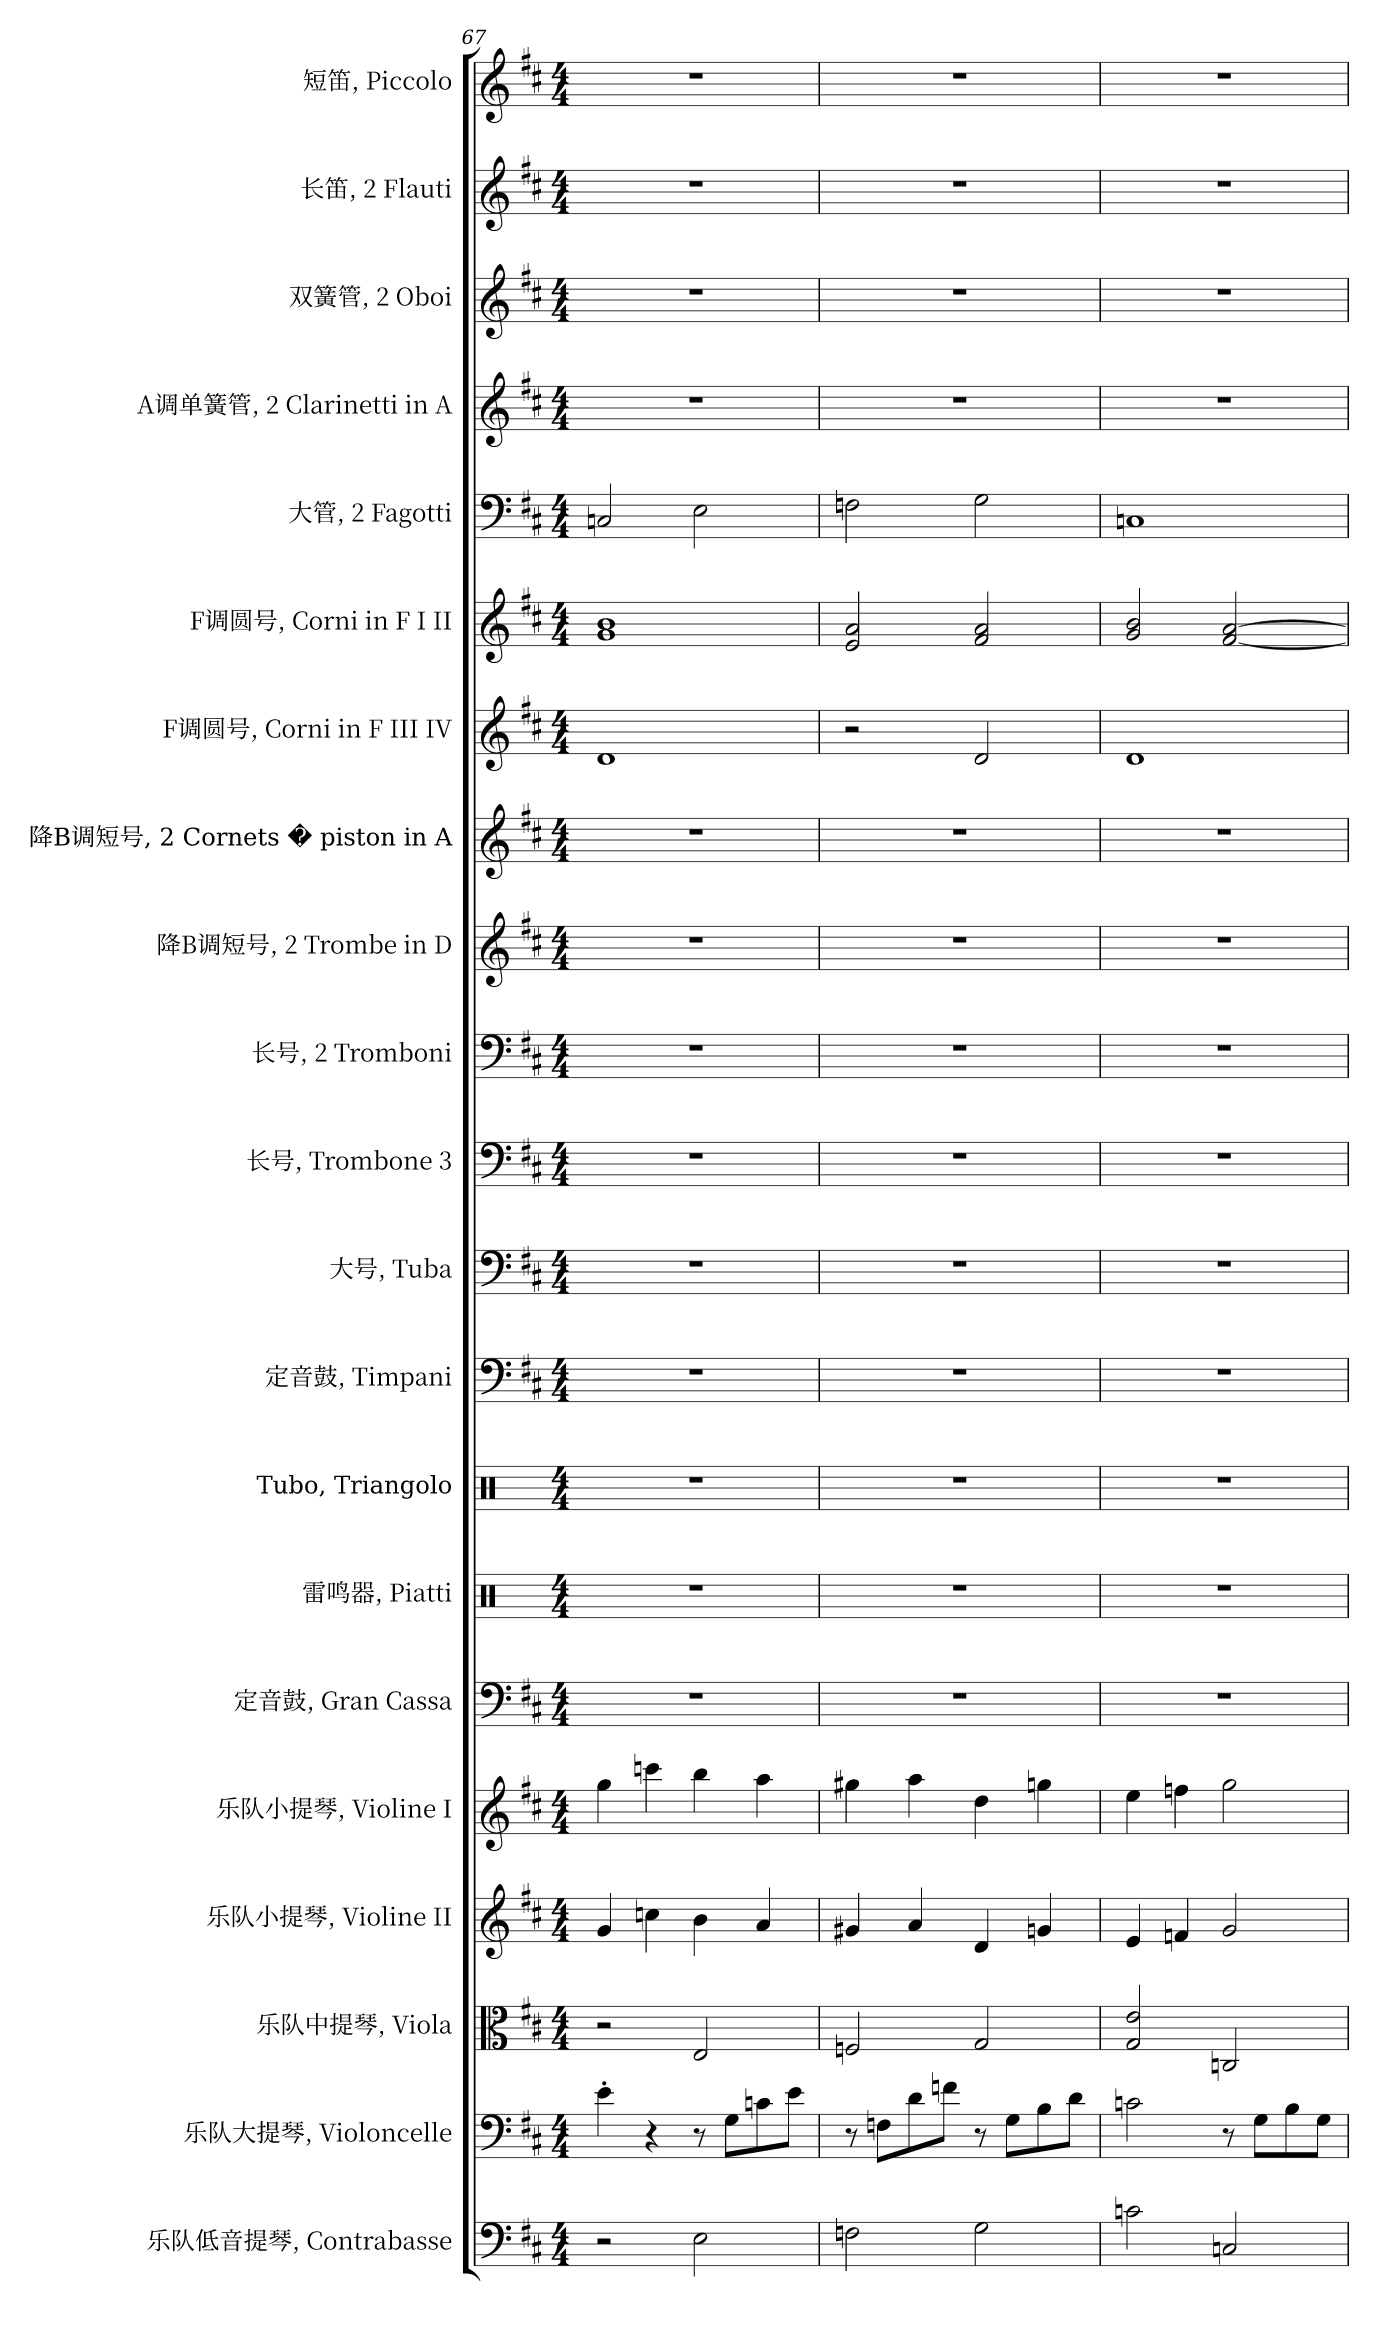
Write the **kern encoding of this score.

**kern	**kern	**kern	**kern	**kern	**kern	**kern	**kern	**kern	**kern	**kern	**kern	**kern	**kern	**kern	**kern	**kern	**kern	**kern	**kern	**kern
*part21	*part20	*part19	*part18	*part17	*part16	*part15	*part14	*part13	*part12	*part11	*part10	*part9	*part8	*part7	*part6	*part5	*part4	*part3	*part2	*part1
*staff21	*staff20	*staff19	*staff18	*staff17	*staff16	*staff15	*staff14	*staff13	*staff12	*staff11	*staff10	*staff9	*staff8	*staff7	*staff6	*staff5	*staff4	*staff3	*staff2	*staff1
*I"乐队低音提琴, Contrabasse	*I"乐队大提琴, Violoncelle	*I"乐队中提琴, Viola	*I"乐队小提琴, Violine II	*I"乐队小提琴, Violine I	*I"定音鼓, Gran Cassa	*I"雷鸣器, Piatti	*I"Tubo, Triangolo	*I"定音鼓, Timpani	*I"大号, Tuba	*I"长号, Trombone 3	*I"长号, 2 Tromboni	*I"降B调短号, 2 Trombe in D	*I"降B调短号, 2 Cornets � piston in A	*I"F调圆号, Corni in F III IV	*I"F调圆号, Corni in F I II	*I"大管, 2 Fagotti	*I"A调单簧管, 2 Clarinetti in A	*I"双簧管, 2 Oboi	*I"长笛, 2 Flauti	*I"短笛, Piccolo
*I'Cbs.	*	*	*	*	*	*	*I'Tu.	*I'Timp.	*I'Tba.	*I'Tbn.	*I'Tbn.	*	*I'B♭ Cnt.	*	*	*	*I'A Cl.	*I'Ob.	*I'Fl.	*I'Picc.
*clefF4	*clefF4	*clefC3	*clefG2	*clefG2	*clefF4	*clefX	*clefX	*clefF4	*clefF4	*clefF4	*clefF4	*clefG2	*clefG2	*clefG2	*clefG2	*clefF4	*clefG2	*clefG2	*clefG2	*clefG2
*ITrd7c12	*	*	*	*	*	*	*	*	*	*	*	*ITrd1c2	*ITrd1c2	*ITrd4c7	*ITrd4c7	*	*ITrd2c3	*	*	*ITrd-7c-12
*k[f#c#]	*k[f#c#]	*k[f#c#]	*k[f#c#]	*k[f#c#]	*k[f#c#]	*k[]	*k[]	*k[f#c#]	*k[f#c#]	*k[f#c#]	*k[f#c#]	*k[]	*k[]	*k[f#]	*k[f#]	*k[f#c#]	*k[f#c#g#d#a#]	*k[f#c#]	*k[f#c#]	*k[f#c#]
*M4/4	*M4/4	*M4/4	*M4/4	*M4/4	*M4/4	*M4/4	*M4/4	*M4/4	*M4/4	*M4/4	*M4/4	*M4/4	*M4/4	*M4/4	*M4/4	*M4/4	*M4/4	*M4/4	*M4/4	*M4/4
*MM125	*MM125	*MM125	*MM125	*MM125	*MM125	*MM125	*MM125	*MM125	*MM125	*MM125	*MM125	*MM125	*MM125	*MM125	*MM125	*MM125	*MM125	*MM125	*MM125	*MM125
=67	=67	=67	=67	=67	=67	=67	=67	=67	=67	=67	=67	=67	=67	=67	=67	=67	=67	=67	=67	=67
2r	4e'\	2r	4g/	4gg\	1r	1r	1r	1r	1r	1r	1r	1r	1r	1G	1c 1e	2Cn/	1r	1r	1r	1r
.	4r	.	4ccn\	4cccn\	.	.	.	.	.	.	.	.	.	.	.	.	.	.	.	.
2EE\	8r	2E/	4b\	4bb\	.	.	.	.	.	.	.	.	.	.	.	2E\	.	.	.	.
.	8G\L	.	.	.	.	.	.	.	.	.	.	.	.	.	.	.	.	.	.	.
.	8cn\	.	4a/	4aa\	.	.	.	.	.	.	.	.	.	.	.	.	.	.	.	.
.	8e\J	.	.	.	.	.	.	.	.	.	.	.	.	.	.	.	.	.	.	.
!!LO:PB:g=z
=68	=68	=68	=68	=68	=68	=68	=68	=68	=68	=68	=68	=68	=68	=68	=68	=68	=68	=68	=68	=68
*	*	*	*	*	*	*	*	*	*	*	*	*	*	*	*	*	*	*	*	*MM125
2FFn\	8r	2Fn/	4g#X/	4gg#X\	1r	1r	1r	1r	1r	1r	1r	1r	1r	2r	2A/ 2d/	2Fn\	1r	1r	1r	1r
.	8Fn\L	.	.	.	.	.	.	.	.	.	.	.	.	.	.	.	.	.	.	.
.	8d\	.	4a/	4aa\	.	.	.	.	.	.	.	.	.	.	.	.	.	.	.	.
.	8fn\J	.	.	.	.	.	.	.	.	.	.	.	.	.	.	.	.	.	.	.
2GG\	8r	2G/	4d/	4dd\	.	.	.	.	.	.	.	.	.	2G/	2B/ 2d/	2G\	.	.	.	.
.	8G\L	.	.	.	.	.	.	.	.	.	.	.	.	.	.	.	.	.	.	.
.	8B\	.	4gn/	4ggn\	.	.	.	.	.	.	.	.	.	.	.	.	.	.	.	.
.	8d\J	.	.	.	.	.	.	.	.	.	.	.	.	.	.	.	.	.	.	.
=69	=69	=69	=69	=69	=69	=69	=69	=69	=69	=69	=69	=69	=69	=69	=69	=69	=69	=69	=69	=69
*	*	*	*	*	*	*	*	*	*	*	*	*	*	*	*	*	*	*	*	*MM125
2Cn\	2cn\	2G/ 2e/	4e/	4ee\	1r	1r	1r	1r	1r	1r	1r	1r	1r	1G	2c/ 2e/	1Cn	1r	1r	1r	1r
.	.	.	4fn/	4ffn\	.	.	.	.	.	.	.	.	.	.	.	.	.	.	.	.
2CCn/	8r	2Cn/	2g/	2gg\	.	.	.	.	.	.	.	.	.	.	[2B/ [2d/	.	.	.	.	.
.	8G\L	.	.	.	.	.	.	.	.	.	.	.	.	.	.	.	.	.	.	.
.	8B\	.	.	.	.	.	.	.	.	.	.	.	.	.	.	.	.	.	.	.
.	8G\J	.	.	.	.	.	.	.	.	.	.	.	.	.	.	.	.	.	.	.
=	=	=	=	=	=	=	=	=	=	=	=	=	=	=	=	=	=	=	=	=
*-	*-	*-	*-	*-	*-	*-	*-	*-	*-	*-	*-	*-	*-	*-	*-	*-	*-	*-	*-	*-
